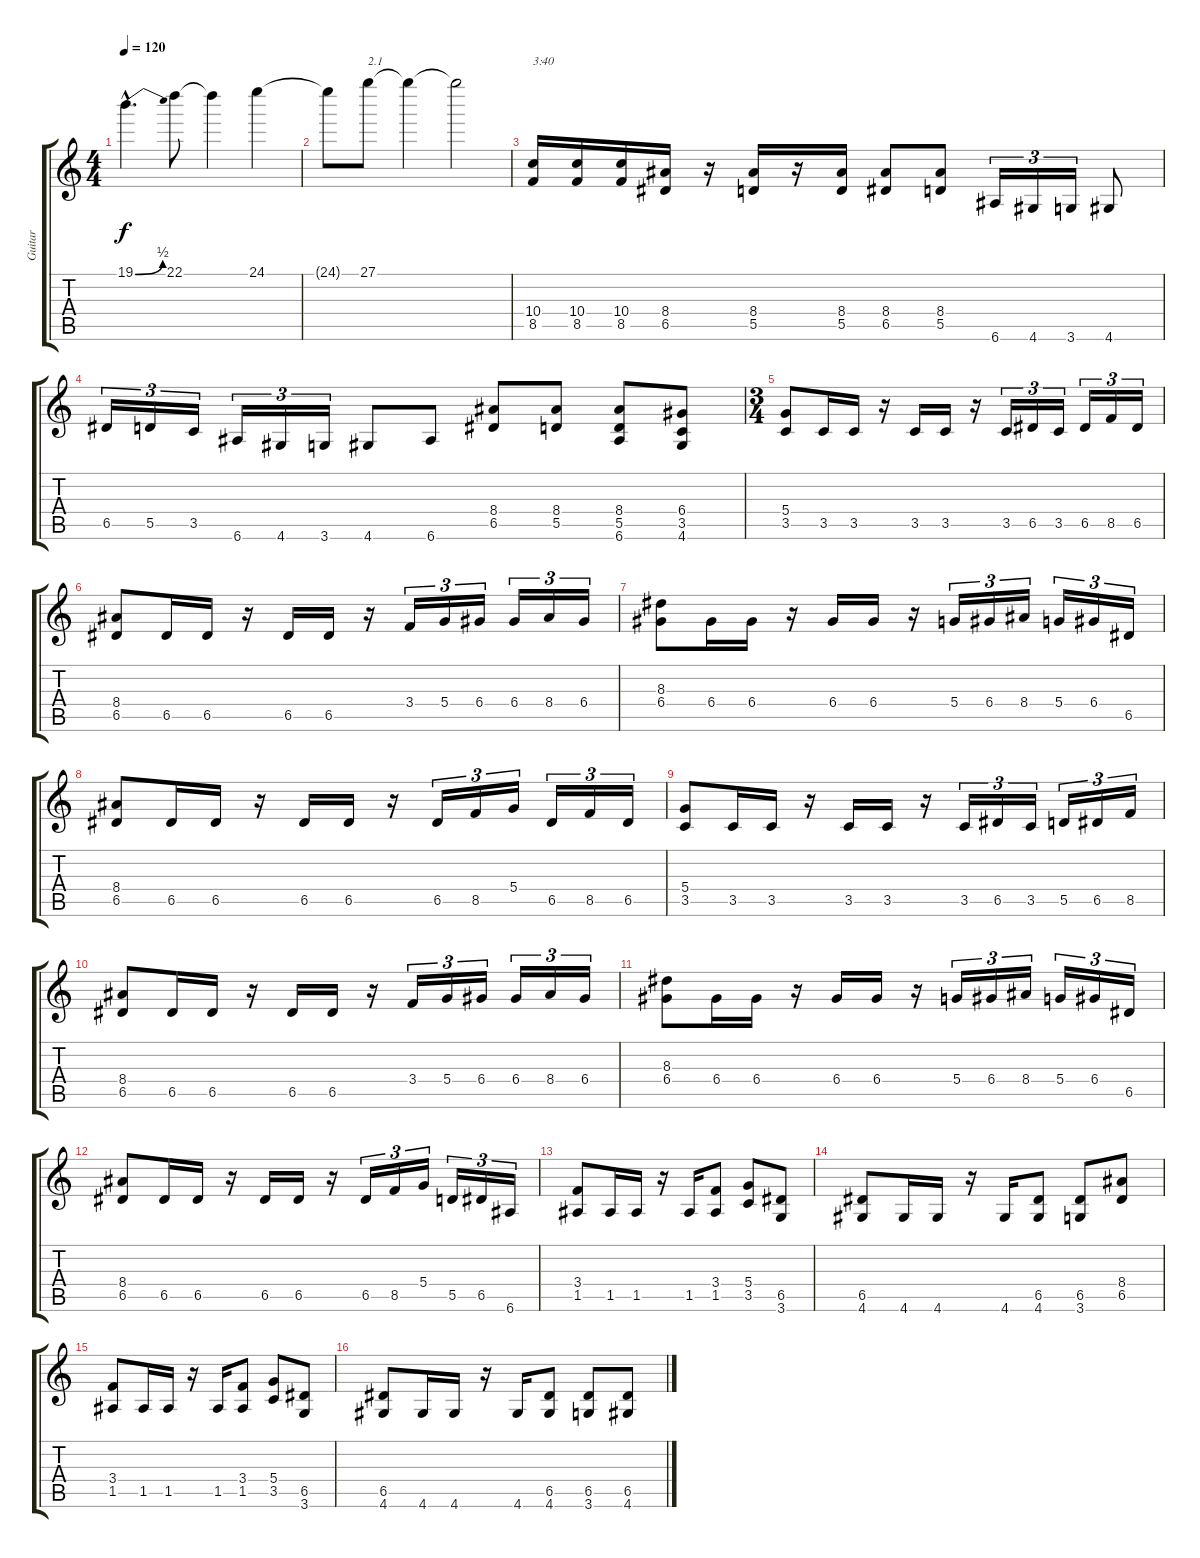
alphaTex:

\track ("Guitar" "Guitar") {instrument distortionguitar}
\staff {score tabs}
\tuning (E4 B3 G3 D3 A2 E2) {hide}
\ts (4 4)
\tempo 120
\clef g2
\ks c
19.1{be (bend 0 0 60 2) hac}.4{d dy f} 22.1.8 22.1{t}.4 24.1.4 |
24.1{t}.8 27.1.8{txt "2.1"} 27.1{t}.4 27.1{t}.2 |
(10.4 8.5).16{txt "3:40"} (10.4 8.5).16 (10.4 8.5).16 (8.4 6.5).16 r.16 (8.4 5.5).16 r.16 (8.4 5.5).16 (8.4 6.5).8 (8.4 5.5).8 6.6.16{tu (3 2)} 4.6.16{tu (3 2)} 3.6.16{tu (3 2)} 4.6.8 |
6.5.16{tu (3 2)} 5.5.16{tu (3 2)} 3.5.16{tu (3 2)} 6.6.16{tu (3 2)} 4.6.16{tu (3 2)} 3.6.16{tu (3 2)} 4.6.8 6.6.8 (8.4 6.5).8 (8.4 5.5).8 (8.4 5.5 6.6).8 (6.4 3.5 4.6).8 |
\ts (3 4)
(5.4 3.5).8 3.5.16 3.5.16 r.16 3.5.16 3.5.16 r.16 3.5.16{tu (3 2)} 6.5.16{tu (3 2)} 3.5.16{tu (3 2)} 6.5.16{tu (3 2)} 8.5.16{tu (3 2)} 6.5.16{tu (3 2)} |
(8.4 6.5).8 6.5.16 6.5.16 r.16 6.5.16 6.5.16 r.16 3.4.16{tu (3 2)} 5.4.16{tu (3 2)} 6.4.16{tu (3 2)} 6.4.16{tu (3 2)} 8.4.16{tu (3 2)} 6.4.16{tu (3 2)} |
(8.3 6.4).8 6.4.16 6.4.16 r.16 6.4.16 6.4.16 r.16 5.4.16{tu (3 2)} 6.4.16{tu (3 2)} 8.4.16{tu (3 2)} 5.4.16{tu (3 2)} 6.4.16{tu (3 2)} 6.5.16{tu (3 2)} |
(8.4 6.5).8 6.5.16 6.5.16 r.16 6.5.16 6.5.16 r.16 6.5.16{tu (3 2)} 8.5.16{tu (3 2)} 5.4.16{tu (3 2)} 6.5.16{tu (3 2)} 8.5.16{tu (3 2)} 6.5.16{tu (3 2)} |
(5.4 3.5).8 3.5.16 3.5.16 r.16 3.5.16 3.5.16 r.16 3.5.16{tu (3 2)} 6.5.16{tu (3 2)} 3.5.16{tu (3 2)} 5.5.16{tu (3 2)} 6.5.16{tu (3 2)} 8.5.16{tu (3 2)} |
(8.4 6.5).8 6.5.16 6.5.16 r.16 6.5.16 6.5.16 r.16 3.4.16{tu (3 2)} 5.4.16{tu (3 2)} 6.4.16{tu (3 2)} 6.4.16{tu (3 2)} 8.4.16{tu (3 2)} 6.4.16{tu (3 2)} |
(8.3 6.4).8 6.4.16 6.4.16 r.16 6.4.16 6.4.16 r.16 5.4.16{tu (3 2)} 6.4.16{tu (3 2)} 8.4.16{tu (3 2)} 5.4.16{tu (3 2)} 6.4.16{tu (3 2)} 6.5.16{tu (3 2)} |
(8.4 6.5).8 6.5.16 6.5.16 r.16 6.5.16 6.5.16 r.16 6.5.16{tu (3 2)} 8.5.16{tu (3 2)} 5.4.16{tu (3 2)} 5.5.16{tu (3 2)} 6.5.16{tu (3 2)} 6.6.16{tu (3 2)} |
(3.4 1.5).8 1.5.16 1.5.16 r.16 1.5.16 (3.4 1.5).8 (5.4 3.5).8 (6.5 3.6).8 |
(6.5 4.6).8 4.6.16 4.6.16 r.16 4.6.16 (6.5 4.6).8 (6.5 3.6).8 (8.4 6.5).8 |
(3.4 1.5).8 1.5.16 1.5.16 r.16 1.5.16 (3.4 1.5).8 (5.4 3.5).8 (6.5 3.6).8 |
(6.5 4.6).8 4.6.16 4.6.16 r.16 4.6.16 (6.5 4.6).8 (6.5 3.6).8 (6.5 4.6).8
